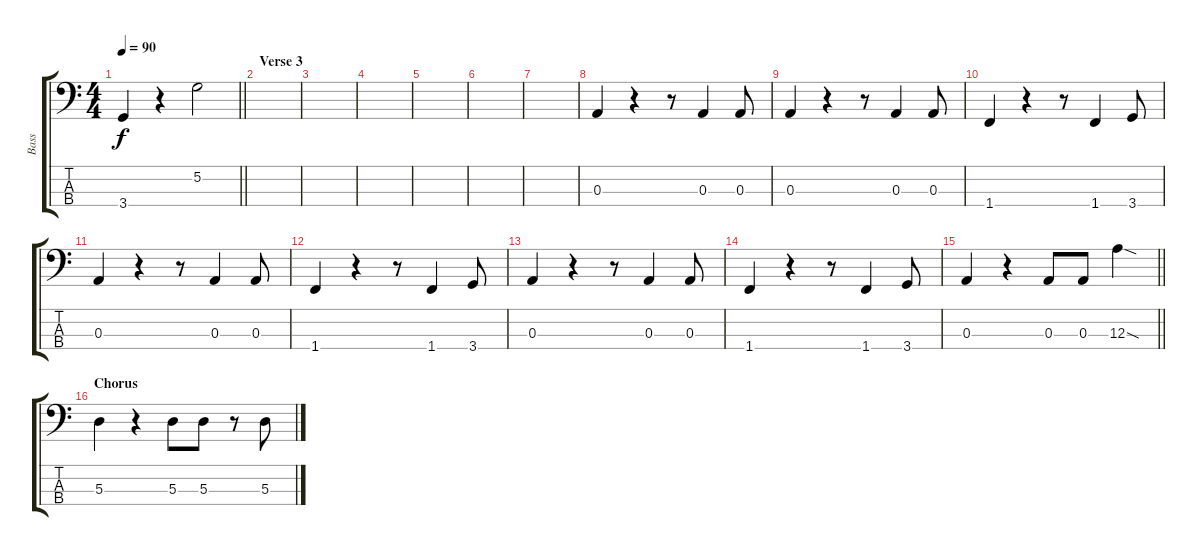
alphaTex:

\track ("Bass" "Bass") {instrument electricbassfinger}
\staff {score tabs}
\tuning (G2 D2 A1 E1) {hide}
\ts (4 4)
\tempo 90
\clef f4
\barLineRight lightlight
\ks c
3.4.4{dy f} r.4 5.2.2 |
\section ("" "Verse 3")
|
|
|
|
|
|
0.3.4 r.4 r.8 0.3.4 0.3.8 |
0.3.4 r.4 r.8 0.3.4 0.3.8 |
1.4.4 r.4 r.8 1.4.4 3.4.8 |
0.3.4 r.4 r.8 0.3.4 0.3.8 |
1.4.4 r.4 r.8 1.4.4 3.4.8 |
0.3.4 r.4 r.8 0.3.4 0.3.8 |
1.4.4 r.4 r.8 1.4.4 3.4.8 |
\barLineRight lightlight
0.3.4 r.4 0.3.8 0.3.8 12.3{sod}.4 |
\section ("" "Chorus")
5.3.4 r.4 5.3.8 5.3.8 r.8 5.3.8
